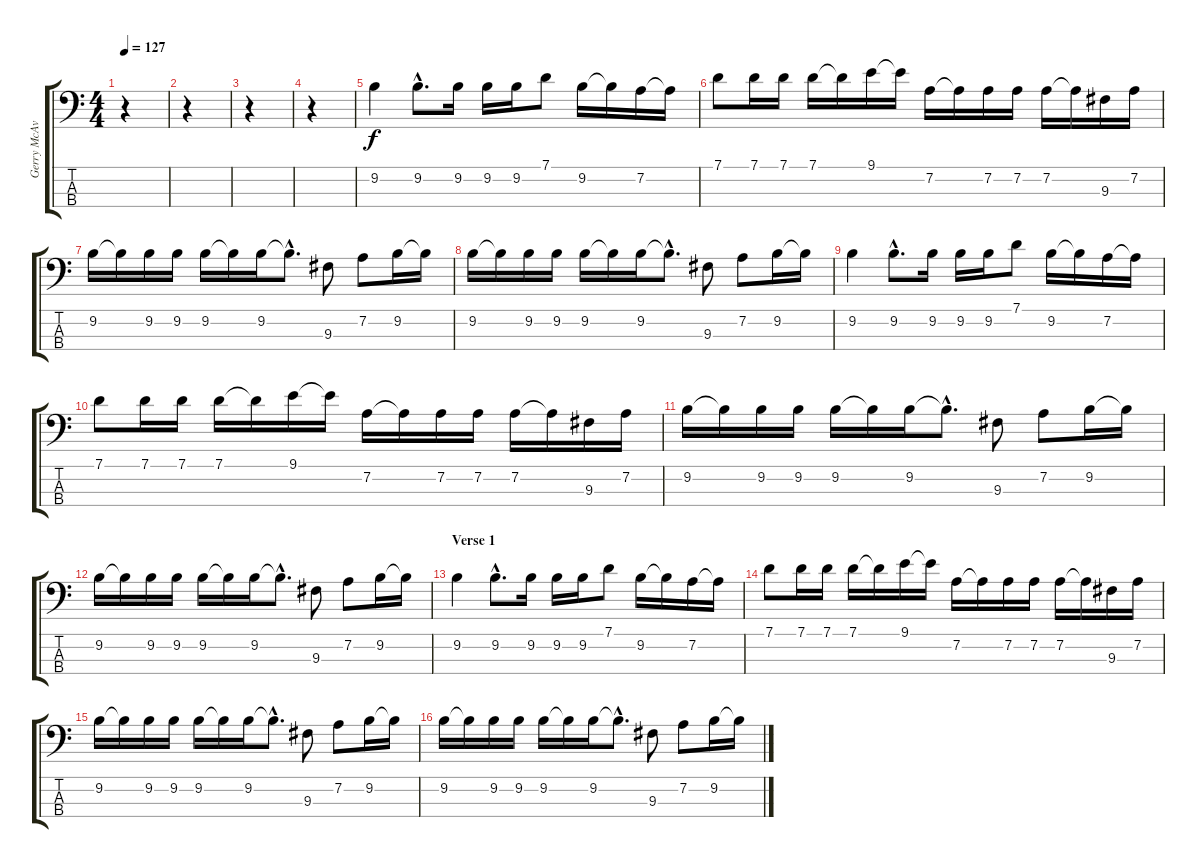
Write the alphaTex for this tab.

\track ("Gerry McAvoy" "Gerry McAv") {instrument electricbasspick}
\staff {score tabs}
\tuning (G2 D2 A1 E1) {hide}
\ts (4 4)
\tempo 127
\clef f4
\ks c
r.4{dy f instrument electricbasspick} |
r.4 |
r.4 |
r.4 |
9.2.4 9.2{hac}.8{d} 9.2.16 9.2.16 9.2.16 7.1.8 9.2.16 9.2{t}.16 7.2.16 7.2{t}.16 |
7.1.8 7.1.16 7.1.16 7.1.16 7.1{t}.16 9.1.16 9.1{t}.16 7.2.16 7.2{t}.16 7.2.16 7.2.16 7.2.16 7.2{t}.16 9.3.16 7.2.16 |
9.2.16 9.2{t}.16 9.2.16 9.2.16 9.2.16 9.2{t}.16 9.2.16 9.2{hac t}.8{d} 9.3.8 7.2.8 9.2.16 9.2{t}.16 |
9.2.16 9.2{t}.16 9.2.16 9.2.16 9.2.16 9.2{t}.16 9.2.16 9.2{hac t}.8{d} 9.3.8 7.2.8 9.2.16 9.2{t}.16 |
9.2.4 9.2{hac}.8{d} 9.2.16 9.2.16 9.2.16 7.1.8 9.2.16 9.2{t}.16 7.2.16 7.2{t}.16 |
7.1.8 7.1.16 7.1.16 7.1.16 7.1{t}.16 9.1.16 9.1{t}.16 7.2.16 7.2{t}.16 7.2.16 7.2.16 7.2.16 7.2{t}.16 9.3.16 7.2.16 |
9.2.16 9.2{t}.16 9.2.16 9.2.16 9.2.16 9.2{t}.16 9.2.16 9.2{hac t}.8{d} 9.3.8 7.2.8 9.2.16 9.2{t}.16 |
9.2.16 9.2{t}.16 9.2.16 9.2.16 9.2.16 9.2{t}.16 9.2.16 9.2{hac t}.8{d} 9.3.8 7.2.8 9.2.16 9.2{t}.16 |
\section ("" "Verse 1")
9.2.4 9.2{hac}.8{d} 9.2.16 9.2.16 9.2.16 7.1.8 9.2.16 9.2{t}.16 7.2.16 7.2{t}.16 |
7.1.8 7.1.16 7.1.16 7.1.16 7.1{t}.16 9.1.16 9.1{t}.16 7.2.16 7.2{t}.16 7.2.16 7.2.16 7.2.16 7.2{t}.16 9.3.16 7.2.16 |
9.2.16 9.2{t}.16 9.2.16 9.2.16 9.2.16 9.2{t}.16 9.2.16 9.2{hac t}.8{d} 9.3.8 7.2.8 9.2.16 9.2{t}.16 |
9.2.16 9.2{t}.16 9.2.16 9.2.16 9.2.16 9.2{t}.16 9.2.16 9.2{hac t}.8{d} 9.3.8 7.2.8 9.2.16 9.2{t}.16
